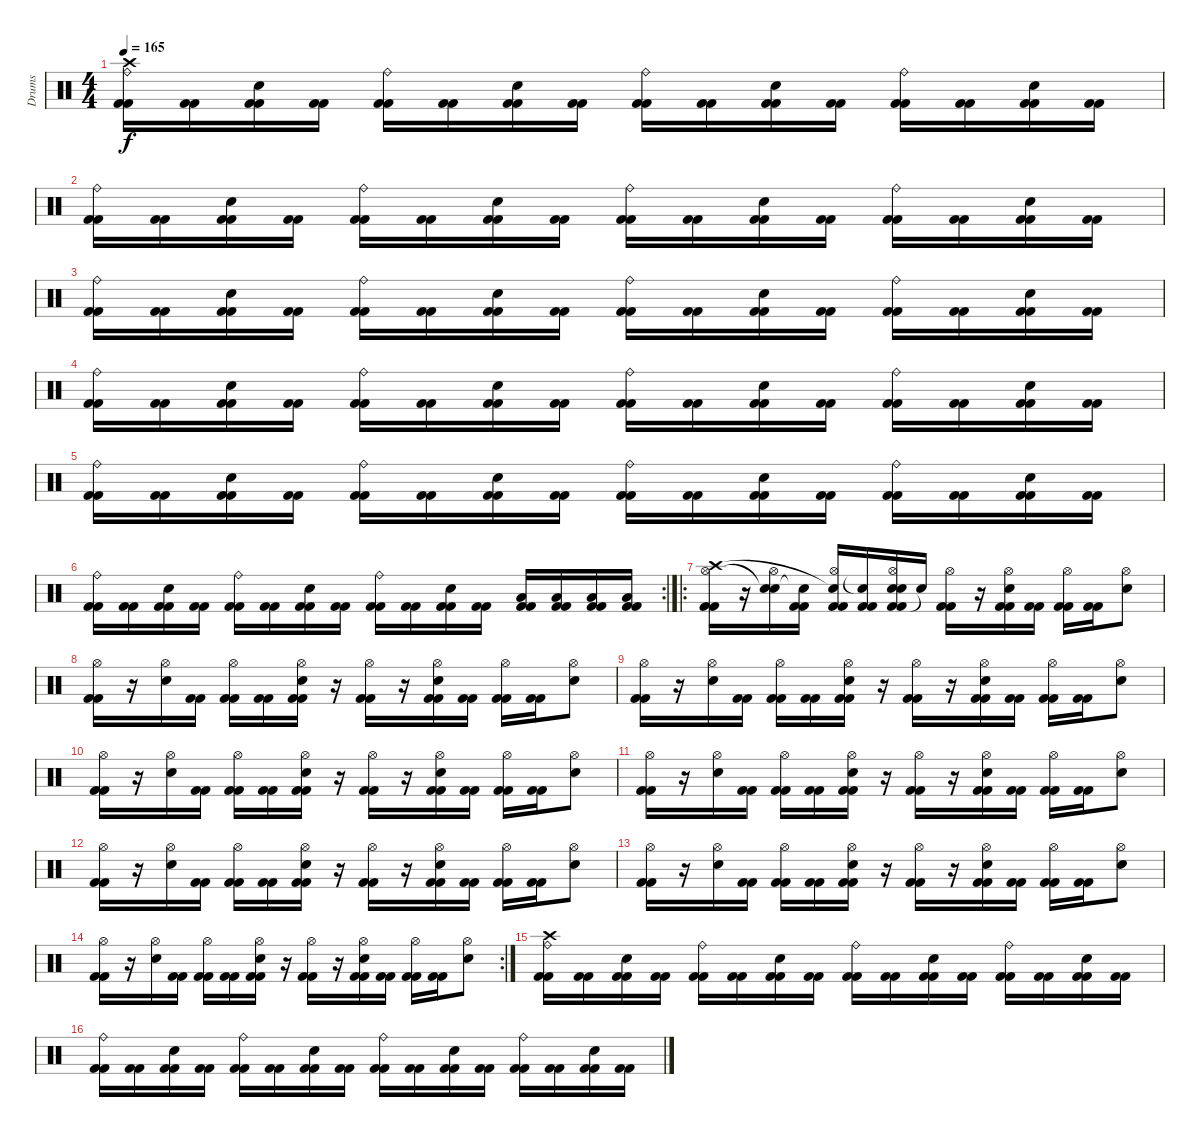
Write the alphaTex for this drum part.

\track ("Drums" "Drums") {instrument percussion}
\staff {score}
\articulation defaults
\ts (4 4)
\tempo 165
\clef neutral
\ks c
("Kick (hit) 2" "Kick (hit) 2" "Ride (bell)" "Crash high (hit)").16{dy f} ("Kick (hit) 2" "Kick (hit) 2").16 ("Kick (hit) 2" "Kick (hit) 2" "Electric Snare (hit)").16 ("Kick (hit) 2" "Kick (hit) 2").16 ("Kick (hit) 2" "Kick (hit) 2" "Ride (bell)").16 ("Kick (hit) 2" "Kick (hit) 2").16 ("Kick (hit) 2" "Kick (hit) 2" "Electric Snare (hit)").16 ("Kick (hit) 2" "Kick (hit) 2").16 ("Kick (hit) 2" "Kick (hit) 2" "Ride (bell)").16 ("Kick (hit) 2" "Kick (hit) 2").16 ("Kick (hit) 2" "Kick (hit) 2" "Electric Snare (hit)").16 ("Kick (hit) 2" "Kick (hit) 2").16 ("Kick (hit) 2" "Kick (hit) 2" "Ride (bell)").16 ("Kick (hit) 2" "Kick (hit) 2").16 ("Kick (hit) 2" "Kick (hit) 2" "Electric Snare (hit)").16 ("Kick (hit) 2" "Kick (hit) 2").16 |
("Kick (hit) 2" "Kick (hit) 2" "Ride (bell)").16 ("Kick (hit) 2" "Kick (hit) 2").16 ("Kick (hit) 2" "Kick (hit) 2" "Electric Snare (hit)").16 ("Kick (hit) 2" "Kick (hit) 2").16 ("Kick (hit) 2" "Kick (hit) 2" "Ride (bell)").16 ("Kick (hit) 2" "Kick (hit) 2").16 ("Kick (hit) 2" "Kick (hit) 2" "Electric Snare (hit)").16 ("Kick (hit) 2" "Kick (hit) 2").16 ("Kick (hit) 2" "Kick (hit) 2" "Ride (bell)").16 ("Kick (hit) 2" "Kick (hit) 2").16 ("Kick (hit) 2" "Kick (hit) 2" "Electric Snare (hit)").16 ("Kick (hit) 2" "Kick (hit) 2").16 ("Kick (hit) 2" "Kick (hit) 2" "Ride (bell)").16 ("Kick (hit) 2" "Kick (hit) 2").16 ("Kick (hit) 2" "Kick (hit) 2" "Electric Snare (hit)").16 ("Kick (hit) 2" "Kick (hit) 2").16 |
("Kick (hit) 2" "Kick (hit) 2" "Ride (bell)").16 ("Kick (hit) 2" "Kick (hit) 2").16 ("Kick (hit) 2" "Kick (hit) 2" "Electric Snare (hit)").16 ("Kick (hit) 2" "Kick (hit) 2").16 ("Kick (hit) 2" "Kick (hit) 2" "Ride (bell)").16 ("Kick (hit) 2" "Kick (hit) 2").16 ("Kick (hit) 2" "Kick (hit) 2" "Electric Snare (hit)").16 ("Kick (hit) 2" "Kick (hit) 2").16 ("Kick (hit) 2" "Kick (hit) 2" "Ride (bell)").16 ("Kick (hit) 2" "Kick (hit) 2").16 ("Kick (hit) 2" "Kick (hit) 2" "Electric Snare (hit)").16 ("Kick (hit) 2" "Kick (hit) 2").16 ("Kick (hit) 2" "Kick (hit) 2" "Ride (bell)").16 ("Kick (hit) 2" "Kick (hit) 2").16 ("Kick (hit) 2" "Kick (hit) 2" "Electric Snare (hit)").16 ("Kick (hit) 2" "Kick (hit) 2").16 |
("Kick (hit) 2" "Kick (hit) 2" "Ride (bell)").16 ("Kick (hit) 2" "Kick (hit) 2").16 ("Kick (hit) 2" "Kick (hit) 2" "Electric Snare (hit)").16 ("Kick (hit) 2" "Kick (hit) 2").16 ("Kick (hit) 2" "Kick (hit) 2" "Ride (bell)").16 ("Kick (hit) 2" "Kick (hit) 2").16 ("Kick (hit) 2" "Kick (hit) 2" "Electric Snare (hit)").16 ("Kick (hit) 2" "Kick (hit) 2").16 ("Kick (hit) 2" "Kick (hit) 2" "Ride (bell)").16 ("Kick (hit) 2" "Kick (hit) 2").16 ("Kick (hit) 2" "Kick (hit) 2" "Electric Snare (hit)").16 ("Kick (hit) 2" "Kick (hit) 2").16 ("Kick (hit) 2" "Kick (hit) 2" "Ride (bell)").16 ("Kick (hit) 2" "Kick (hit) 2").16 ("Kick (hit) 2" "Kick (hit) 2" "Electric Snare (hit)").16 ("Kick (hit) 2" "Kick (hit) 2").16 |
("Kick (hit) 2" "Kick (hit) 2" "Ride (bell)").16 ("Kick (hit) 2" "Kick (hit) 2").16 ("Kick (hit) 2" "Kick (hit) 2" "Electric Snare (hit)").16 ("Kick (hit) 2" "Kick (hit) 2").16 ("Kick (hit) 2" "Kick (hit) 2" "Ride (bell)").16 ("Kick (hit) 2" "Kick (hit) 2").16 ("Kick (hit) 2" "Kick (hit) 2" "Electric Snare (hit)").16 ("Kick (hit) 2" "Kick (hit) 2").16 ("Kick (hit) 2" "Kick (hit) 2" "Ride (bell)").16 ("Kick (hit) 2" "Kick (hit) 2").16 ("Kick (hit) 2" "Kick (hit) 2" "Electric Snare (hit)").16 ("Kick (hit) 2" "Kick (hit) 2").16 ("Kick (hit) 2" "Kick (hit) 2" "Ride (bell)").16 ("Kick (hit) 2" "Kick (hit) 2").16 ("Kick (hit) 2" "Kick (hit) 2" "Electric Snare (hit)").16 ("Kick (hit) 2" "Kick (hit) 2").16 |
\rc 2
("Kick (hit) 2" "Kick (hit) 2" "Ride (bell)").16 ("Kick (hit) 2" "Kick (hit) 2").16 ("Kick (hit) 2" "Kick (hit) 2" "Electric Snare (hit)").16 ("Kick (hit) 2" "Kick (hit) 2").16 ("Kick (hit) 2" "Kick (hit) 2" "Ride (bell)").16 ("Kick (hit) 2" "Kick (hit) 2").16 ("Kick (hit) 2" "Kick (hit) 2" "Electric Snare (hit)").16 ("Kick (hit) 2" "Kick (hit) 2").16 ("Kick (hit) 2" "Kick (hit) 2" "Ride (bell)").16 ("Kick (hit) 2" "Kick (hit) 2").16 ("Kick (hit) 2" "Kick (hit) 2" "Electric Snare (hit)").16 ("Kick (hit) 2" "Kick (hit) 2").16 ("Kick (hit) 2" "Kick (hit) 2" "Low Tom (hit)").16 ("Kick (hit) 2" "Kick (hit) 2" "Low Tom (hit)").16 ("Kick (hit) 2" "Kick (hit) 2" "Low Tom (hit)").16 ("Kick (hit) 2" "Kick (hit) 2" "Low Tom (hit)").16 |
\ro
("Kick (hit) 2" "Kick (hit) 2" "Hi-Hat (open)" "Crash high (hit)").16 r.16 ("Electric Snare (hit)" "Hi-Hat (open)" "Snare (hit)"{t}).16 ("Kick (hit) 2" "Kick (hit) 2" "Snare (hit)"{t}).16 ("Kick (hit) 2" "Kick (hit) 2" "Hi-Hat (open)" "Snare (hit)"{t}).16 ("Kick (hit) 2" "Kick (hit) 2" "Snare (hit)"{t}).16 ("Kick (hit) 2" "Kick (hit) 2" "Electric Snare (hit)" "Hi-Hat (open)" "Snare (hit)").16 "Snare (hit)"{t}.16 ("Kick (hit) 2" "Kick (hit) 2" "Hi-Hat (open)").16 r.16 ("Kick (hit) 2" "Kick (hit) 2" "Electric Snare (hit)" "Hi-Hat (open)").16 ("Kick (hit) 2" "Kick (hit) 2").16 ("Kick (hit) 2" "Kick (hit) 2" "Hi-Hat (open)").16 ("Kick (hit) 2" "Kick (hit) 2").16 ("Electric Snare (hit)" "Hi-Hat (open)").8 |
("Kick (hit) 2" "Kick (hit) 2" "Hi-Hat (open)").16 r.16 ("Electric Snare (hit)" "Hi-Hat (open)").16 ("Kick (hit) 2" "Kick (hit) 2").16 ("Kick (hit) 2" "Kick (hit) 2" "Hi-Hat (open)").16 ("Kick (hit) 2" "Kick (hit) 2").16 ("Kick (hit) 2" "Kick (hit) 2" "Electric Snare (hit)" "Hi-Hat (open)").16 r.16 ("Kick (hit) 2" "Kick (hit) 2" "Hi-Hat (open)").16 r.16 ("Kick (hit) 2" "Kick (hit) 2" "Electric Snare (hit)" "Hi-Hat (open)").16 ("Kick (hit) 2" "Kick (hit) 2").16 ("Kick (hit) 2" "Kick (hit) 2" "Hi-Hat (open)").16 ("Kick (hit) 2" "Kick (hit) 2").16 ("Electric Snare (hit)" "Hi-Hat (open)").8 |
("Kick (hit) 2" "Kick (hit) 2" "Hi-Hat (open)").16 r.16 ("Electric Snare (hit)" "Hi-Hat (open)").16 ("Kick (hit) 2" "Kick (hit) 2").16 ("Kick (hit) 2" "Kick (hit) 2" "Hi-Hat (open)").16 ("Kick (hit) 2" "Kick (hit) 2").16 ("Kick (hit) 2" "Kick (hit) 2" "Electric Snare (hit)" "Hi-Hat (open)").16 r.16 ("Kick (hit) 2" "Kick (hit) 2" "Hi-Hat (open)").16 r.16 ("Kick (hit) 2" "Kick (hit) 2" "Electric Snare (hit)" "Hi-Hat (open)").16 ("Kick (hit) 2" "Kick (hit) 2").16 ("Kick (hit) 2" "Kick (hit) 2" "Hi-Hat (open)").16 ("Kick (hit) 2" "Kick (hit) 2").16 ("Electric Snare (hit)" "Hi-Hat (open)").8 |
("Kick (hit) 2" "Kick (hit) 2" "Hi-Hat (open)").16 r.16 ("Electric Snare (hit)" "Hi-Hat (open)").16 ("Kick (hit) 2" "Kick (hit) 2").16 ("Kick (hit) 2" "Kick (hit) 2" "Hi-Hat (open)").16 ("Kick (hit) 2" "Kick (hit) 2").16 ("Kick (hit) 2" "Kick (hit) 2" "Electric Snare (hit)" "Hi-Hat (open)").16 r.16 ("Kick (hit) 2" "Kick (hit) 2" "Hi-Hat (open)").16 r.16 ("Kick (hit) 2" "Kick (hit) 2" "Electric Snare (hit)" "Hi-Hat (open)").16 ("Kick (hit) 2" "Kick (hit) 2").16 ("Kick (hit) 2" "Kick (hit) 2" "Hi-Hat (open)").16 ("Kick (hit) 2" "Kick (hit) 2").16 ("Electric Snare (hit)" "Hi-Hat (open)").8 |
("Kick (hit) 2" "Kick (hit) 2" "Hi-Hat (open)").16 r.16 ("Electric Snare (hit)" "Hi-Hat (open)").16 ("Kick (hit) 2" "Kick (hit) 2").16 ("Kick (hit) 2" "Kick (hit) 2" "Hi-Hat (open)").16 ("Kick (hit) 2" "Kick (hit) 2").16 ("Kick (hit) 2" "Kick (hit) 2" "Electric Snare (hit)" "Hi-Hat (open)").16 r.16 ("Kick (hit) 2" "Kick (hit) 2" "Hi-Hat (open)").16 r.16 ("Kick (hit) 2" "Kick (hit) 2" "Electric Snare (hit)" "Hi-Hat (open)").16 ("Kick (hit) 2" "Kick (hit) 2").16 ("Kick (hit) 2" "Kick (hit) 2" "Hi-Hat (open)").16 ("Kick (hit) 2" "Kick (hit) 2").16 ("Electric Snare (hit)" "Hi-Hat (open)").8 |
("Kick (hit) 2" "Kick (hit) 2" "Hi-Hat (open)").16 r.16 ("Electric Snare (hit)" "Hi-Hat (open)").16 ("Kick (hit) 2" "Kick (hit) 2").16 ("Kick (hit) 2" "Kick (hit) 2" "Hi-Hat (open)").16 ("Kick (hit) 2" "Kick (hit) 2").16 ("Kick (hit) 2" "Kick (hit) 2" "Electric Snare (hit)" "Hi-Hat (open)").16 r.16 ("Kick (hit) 2" "Kick (hit) 2" "Hi-Hat (open)").16 r.16 ("Kick (hit) 2" "Kick (hit) 2" "Electric Snare (hit)" "Hi-Hat (open)").16 ("Kick (hit) 2" "Kick (hit) 2").16 ("Kick (hit) 2" "Kick (hit) 2" "Hi-Hat (open)").16 ("Kick (hit) 2" "Kick (hit) 2").16 ("Electric Snare (hit)" "Hi-Hat (open)").8 |
("Kick (hit) 2" "Kick (hit) 2" "Hi-Hat (open)").16 r.16 ("Electric Snare (hit)" "Hi-Hat (open)").16 ("Kick (hit) 2" "Kick (hit) 2").16 ("Kick (hit) 2" "Kick (hit) 2" "Hi-Hat (open)").16 ("Kick (hit) 2" "Kick (hit) 2").16 ("Kick (hit) 2" "Kick (hit) 2" "Electric Snare (hit)" "Hi-Hat (open)").16 r.16 ("Kick (hit) 2" "Kick (hit) 2" "Hi-Hat (open)").16 r.16 ("Kick (hit) 2" "Kick (hit) 2" "Electric Snare (hit)" "Hi-Hat (open)").16 ("Kick (hit) 2" "Kick (hit) 2").16 ("Kick (hit) 2" "Kick (hit) 2" "Hi-Hat (open)").16 ("Kick (hit) 2" "Kick (hit) 2").16 ("Electric Snare (hit)" "Hi-Hat (open)").8 |
\rc 2
("Kick (hit) 2" "Kick (hit) 2" "Hi-Hat (open)").16 r.16 ("Electric Snare (hit)" "Hi-Hat (open)").16 ("Kick (hit) 2" "Kick (hit) 2").16 ("Kick (hit) 2" "Kick (hit) 2" "Hi-Hat (open)").16 ("Kick (hit) 2" "Kick (hit) 2").16 ("Kick (hit) 2" "Kick (hit) 2" "Electric Snare (hit)" "Hi-Hat (open)").16 r.16 ("Kick (hit) 2" "Kick (hit) 2" "Hi-Hat (open)").16 r.16 ("Kick (hit) 2" "Kick (hit) 2" "Electric Snare (hit)" "Hi-Hat (open)").16 ("Kick (hit) 2" "Kick (hit) 2").16 ("Kick (hit) 2" "Kick (hit) 2" "Hi-Hat (open)").16 ("Kick (hit) 2" "Kick (hit) 2").16 ("Electric Snare (hit)" "Hi-Hat (open)").8 |
("Kick (hit) 2" "Kick (hit) 2" "Ride (bell)" "Crash high (hit)").16 ("Kick (hit) 2" "Kick (hit) 2").16 ("Kick (hit) 2" "Kick (hit) 2" "Electric Snare (hit)").16 ("Kick (hit) 2" "Kick (hit) 2").16 ("Kick (hit) 2" "Kick (hit) 2" "Ride (bell)").16 ("Kick (hit) 2" "Kick (hit) 2").16 ("Kick (hit) 2" "Kick (hit) 2" "Electric Snare (hit)").16 ("Kick (hit) 2" "Kick (hit) 2").16 ("Kick (hit) 2" "Kick (hit) 2" "Ride (bell)").16 ("Kick (hit) 2" "Kick (hit) 2").16 ("Kick (hit) 2" "Kick (hit) 2" "Electric Snare (hit)").16 ("Kick (hit) 2" "Kick (hit) 2").16 ("Kick (hit) 2" "Kick (hit) 2" "Ride (bell)").16 ("Kick (hit) 2" "Kick (hit) 2").16 ("Kick (hit) 2" "Kick (hit) 2" "Electric Snare (hit)").16 ("Kick (hit) 2" "Kick (hit) 2").16 |
("Kick (hit) 2" "Kick (hit) 2" "Ride (bell)").16 ("Kick (hit) 2" "Kick (hit) 2").16 ("Kick (hit) 2" "Kick (hit) 2" "Electric Snare (hit)").16 ("Kick (hit) 2" "Kick (hit) 2").16 ("Kick (hit) 2" "Kick (hit) 2" "Ride (bell)").16 ("Kick (hit) 2" "Kick (hit) 2").16 ("Kick (hit) 2" "Kick (hit) 2" "Electric Snare (hit)").16 ("Kick (hit) 2" "Kick (hit) 2").16 ("Kick (hit) 2" "Kick (hit) 2" "Ride (bell)").16 ("Kick (hit) 2" "Kick (hit) 2").16 ("Kick (hit) 2" "Kick (hit) 2" "Electric Snare (hit)").16 ("Kick (hit) 2" "Kick (hit) 2").16 ("Kick (hit) 2" "Kick (hit) 2" "Ride (bell)").16 ("Kick (hit) 2" "Kick (hit) 2").16 ("Kick (hit) 2" "Kick (hit) 2" "Electric Snare (hit)").16 ("Kick (hit) 2" "Kick (hit) 2").16
